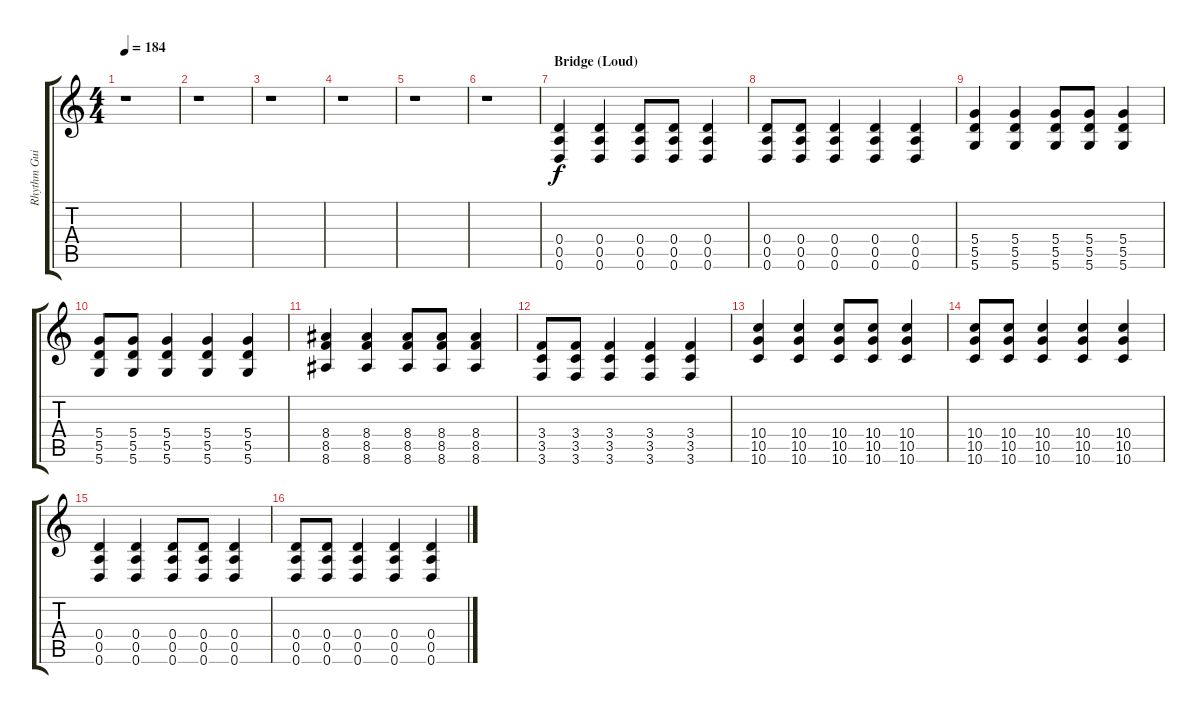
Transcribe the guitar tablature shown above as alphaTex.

\track ("Rhythm Guitar" "Rhythm Gui") {instrument distortionguitar}
\staff {score tabs}
\tuning (E4 B3 G3 D3 A2 D2) {hide}
\ts (4 4)
\tempo 184
\clef g2
\ks c
r.1{dy f} |
r.1 |
r.1 |
r.1 |
r.1 |
r.1 |
\section ("" "Bridge (Loud)")
(0.4 0.5 0.6).4 (0.4 0.5 0.6).4 (0.4 0.5 0.6).8 (0.4 0.5 0.6).8 (0.4 0.5 0.6).4 |
(0.4 0.5 0.6).8 (0.4 0.5 0.6).8 (0.4 0.5 0.6).4 (0.4 0.5 0.6).4 (0.4 0.5 0.6).4 |
(5.4 5.5 5.6).4 (5.4 5.5 5.6).4 (5.4 5.5 5.6).8 (5.4 5.5 5.6).8 (5.4 5.5 5.6).4 |
(5.4 5.5 5.6).8 (5.4 5.5 5.6).8 (5.4 5.5 5.6).4 (5.4 5.5 5.6).4 (5.4 5.5 5.6).4 |
(8.4 8.5 8.6).4 (8.4 8.5 8.6).4 (8.4 8.5 8.6).8 (8.4 8.5 8.6).8 (8.4 8.5 8.6).4 |
(3.4 3.5 3.6).8 (3.4 3.5 3.6).8 (3.4 3.5 3.6).4 (3.4 3.5 3.6).4 (3.4 3.5 3.6).4 |
(10.4 10.5 10.6).4 (10.4 10.5 10.6).4 (10.4 10.5 10.6).8 (10.4 10.5 10.6).8 (10.4 10.5 10.6).4 |
(10.4 10.5 10.6).8 (10.4 10.5 10.6).8 (10.4 10.5 10.6).4 (10.4 10.5 10.6).4 (10.4 10.5 10.6).4 |
(0.4 0.5 0.6).4 (0.4 0.5 0.6).4 (0.4 0.5 0.6).8 (0.4 0.5 0.6).8 (0.4 0.5 0.6).4 |
(0.4 0.5 0.6).8 (0.4 0.5 0.6).8 (0.4 0.5 0.6).4 (0.4 0.5 0.6).4 (0.4 0.5 0.6).4
